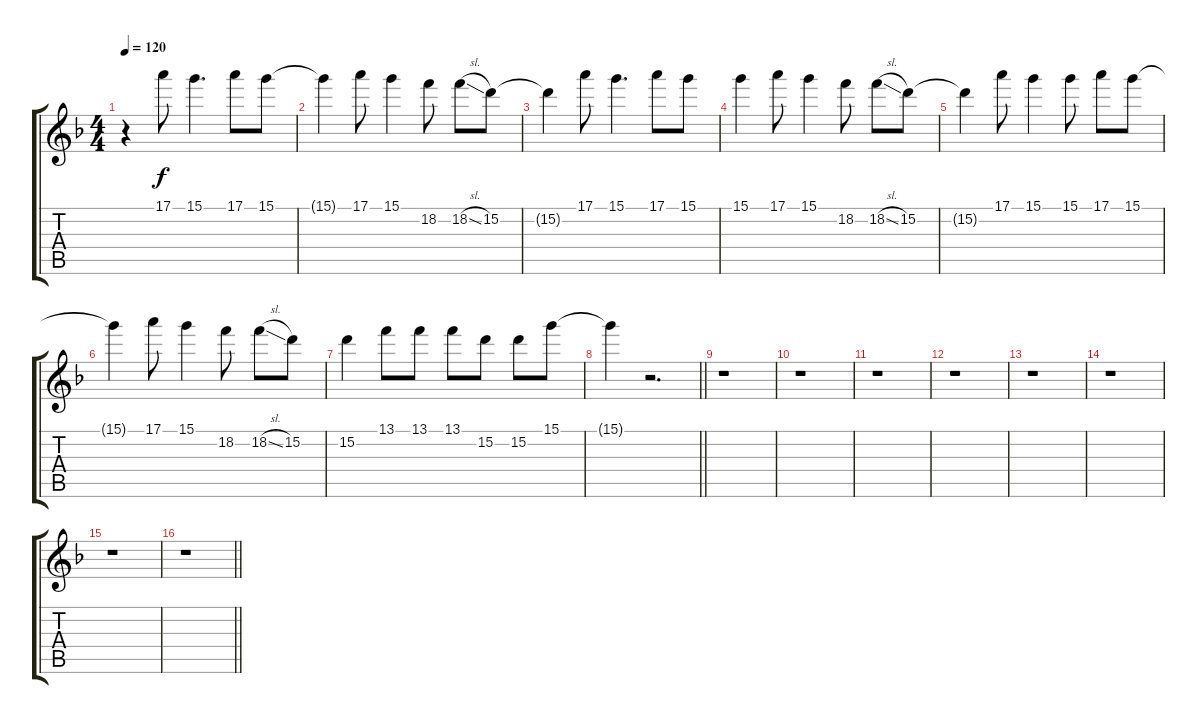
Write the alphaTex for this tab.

\track "" {instrument distortionguitar}
\staff {score tabs}
\tuning (E4 B3 G3 D3 A2 E2) {hide}
\ts (4 4)
\tempo 120
\clef g2
\ks f
r.4{dy f} 17.1.8 15.1.4{d} 17.1.8 15.1.8 |
15.1{t}.4 17.1.8 15.1.4 18.2.8 18.2{sl}.8 15.2.8 |
15.2{t}.4 17.1.8 15.1.4{d} 17.1.8 15.1.8 |
15.1.4 17.1.8 15.1.4 18.2.8 18.2{sl}.8 15.2.8 |
15.2{t}.4 17.1.8 15.1.4 15.1.8 17.1.8 15.1.8 |
15.1{t}.4 17.1.8 15.1.4 18.2.8 18.2{sl}.8 15.2.8 |
15.2.4 13.1.8 13.1.8 13.1.8 15.2.8 15.2.8 15.1.8 |
\barLineRight lightlight
15.1{t}.4 r.2{d} |
r.1 |
r.1 |
r.1 |
r.1 |
r.1 |
r.1 |
r.1 |
\barLineRight lightlight
r.1
